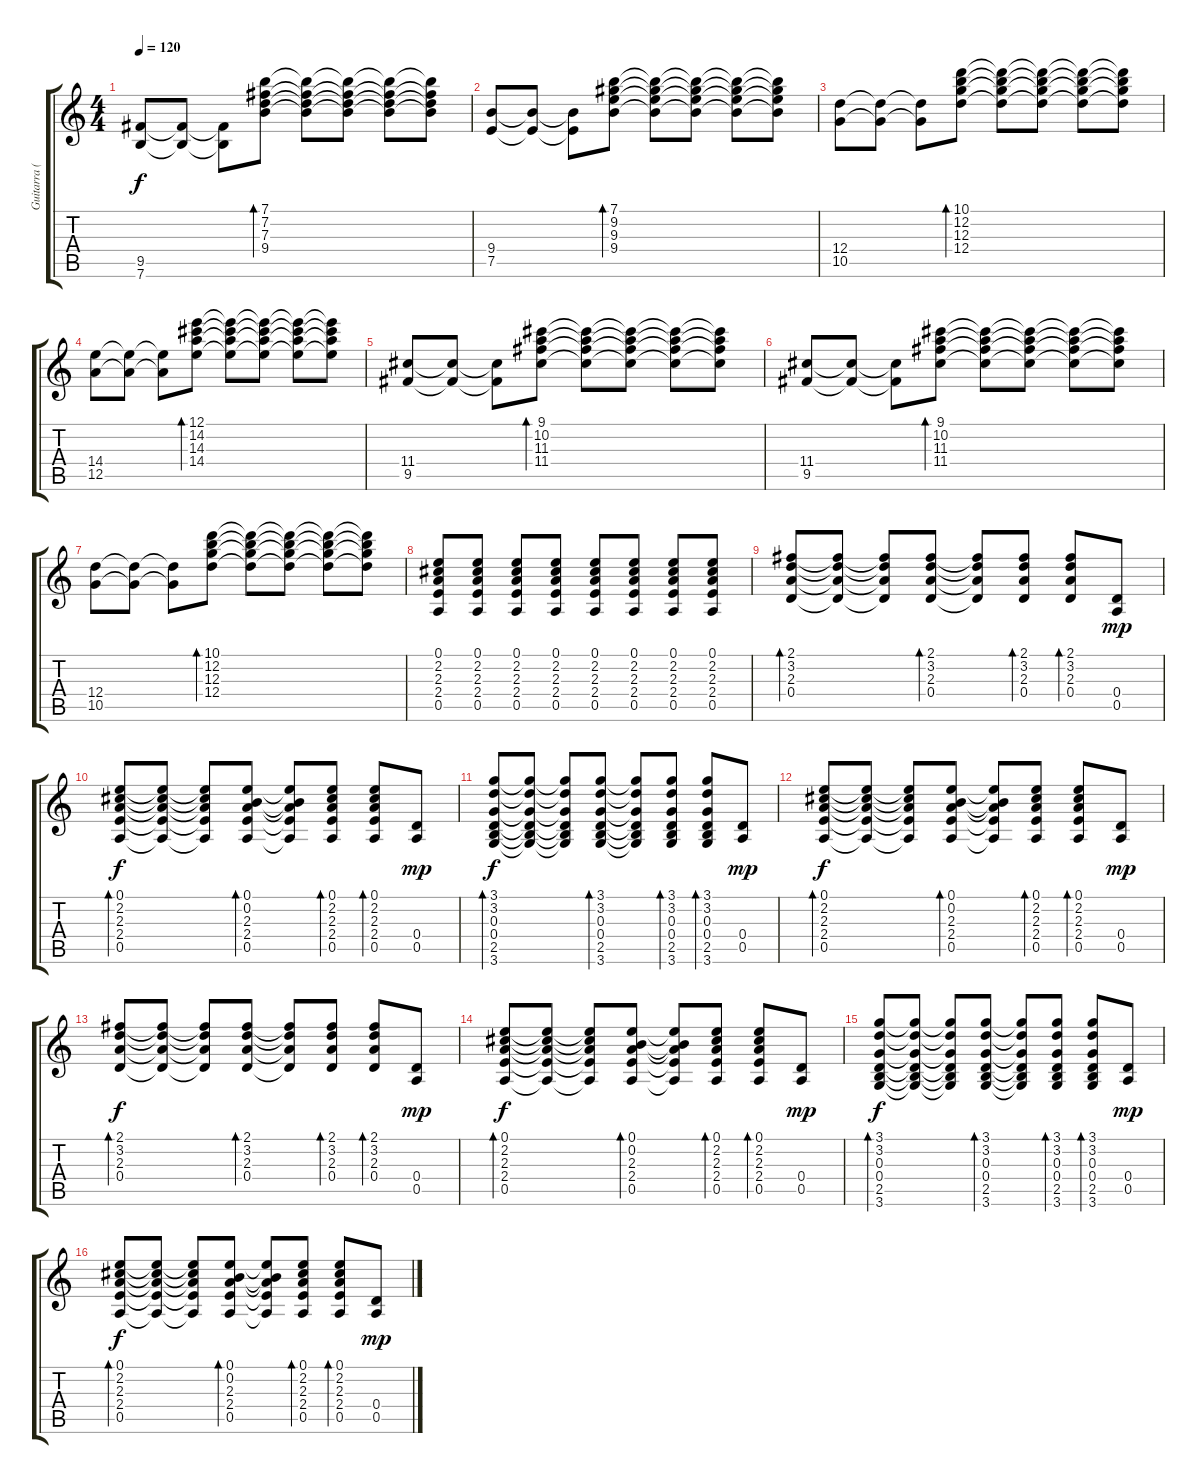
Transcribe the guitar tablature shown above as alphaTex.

\track ("Guitarra (Acustica)" "Guitarra (") {instrument acousticguitarsteel}
\staff {score tabs}
\tuning (E4 B3 G3 D3 A2 E2) {hide}
\ts (4 4)
\tempo 120
\clef g2
\ks c
(9.5 7.6).8{dy f} (9.5{t} 7.6{t}).8 (9.5{t} 7.6{t}).8 (7.1 7.2 7.3 9.4).8{bd 480} (7.1{t} 7.2{t} 7.3{t} 9.4{t}).8 (7.1{t} 7.2{t} 7.3{t} 9.4{t}).8 (7.1{t} 7.2{t} 7.3{t} 9.4{t}).8 (7.1{t} 7.2{t} 7.3{t} 9.4{t}).8 |
(9.4 7.5).8 (9.4{t} 7.5{t}).8 (9.4{t} 7.5{t}).8 (7.1 9.2 9.3 9.4).8{bd 480} (7.1{t} 9.2{t} 9.3{t} 9.4{t}).8 (7.1{t} 9.2{t} 9.3{t} 9.4{t}).8 (7.1{t} 9.2{t} 9.3{t} 9.4{t}).8 (7.1{t} 9.2{t} 9.3{t} 9.4{t}).8 |
(12.4 10.5).8 (12.4{t} 10.5{t}).8 (12.4{t} 10.5{t}).8 (10.1 12.2 12.3 12.4).8{bd 480} (10.1{t} 12.2{t} 12.3{t} 12.4{t}).8 (10.1{t} 12.2{t} 12.3{t} 12.4{t}).8 (10.1{t} 12.2{t} 12.3{t} 12.4{t}).8 (10.1{t} 12.2{t} 12.3{t} 12.4{t}).8 |
(14.4 12.5).8 (14.4{t} 12.5{t}).8 (14.4{t} 12.5{t}).8 (12.1 14.2 14.3 14.4).8{bd 480} (12.1{t} 14.2{t} 14.3{t} 14.4{t}).8 (12.1{t} 14.2{t} 14.3{t} 14.4{t}).8 (12.1{t} 14.2{t} 14.3{t} 14.4{t}).8 (12.1{t} 14.2{t} 14.3{t} 14.4{t}).8 |
(11.4 9.5).8 (11.4{t} 9.5{t}).8 (11.4{t} 9.5{t}).8 (9.1 10.2 11.3 11.4).8{bd 480} (9.1{t} 10.2{t} 11.3{t} 11.4{t}).8 (9.1{t} 10.2{t} 11.3{t} 11.4{t}).8 (9.1{t} 10.2{t} 11.3{t} 11.4{t}).8 (9.1{t} 10.2{t} 11.3{t} 11.4{t}).8 |
(11.4 9.5).8 (11.4{t} 9.5{t}).8 (11.4{t} 9.5{t}).8 (9.1 10.2 11.3 11.4).8{bd 480} (9.1{t} 10.2{t} 11.3{t} 11.4{t}).8 (9.1{t} 10.2{t} 11.3{t} 11.4{t}).8 (9.1{t} 10.2{t} 11.3{t} 11.4{t}).8 (9.1{t} 10.2{t} 11.3{t} 11.4{t}).8 |
(12.4 10.5).8 (12.4{t} 10.5{t}).8 (12.4{t} 10.5{t}).8 (10.1 12.2 12.3 12.4).8{bd 480} (10.1{t} 12.2{t} 12.3{t} 12.4{t}).8 (10.1{t} 12.2{t} 12.3{t} 12.4{t}).8 (10.1{t} 12.2{t} 12.3{t} 12.4{t}).8 (10.1{t} 12.2{t} 12.3{t} 12.4{t}).8 |
(0.1 2.2 2.3 2.4 0.5).8 (0.1 2.2 2.3 2.4 0.5).8 (0.1 2.2 2.3 2.4 0.5).8 (0.1 2.2 2.3 2.4 0.5).8 (0.1 2.2 2.3 2.4 0.5).8 (0.1 2.2 2.3 2.4 0.5).8 (0.1 2.2 2.3 2.4 0.5).8 (0.1 2.2 2.3 2.4 0.5).8 |
(2.1 3.2 2.3 0.4).8{bd 60} (2.1{t} 3.2{t} 2.3{t} 0.4{t}).8 (2.1{t} 3.2{t} 2.3{t} 0.4{t}).8 (2.1 3.2 2.3 0.4).8{bd 60} (2.1{t} 3.2{t} 2.3{t} 0.4{t}).8 (2.1 3.2 2.3 0.4).8{bd 60} (2.1 3.2 2.3 0.4).8{bd 60} (0.4 0.5).8{dy mp} |
(0.1 2.2 2.3 2.4 0.5).8{bd 60 dy f} (0.1{t} 2.2{t} 2.3{t} 2.4{t} 0.5{t}).8 (0.1{t} 2.2{t} 2.3{t} 2.4{t} 0.5{t}).8 (0.1 0.2 2.3 2.4 0.5).8{bd 60} (0.1{t} 0.2{t} 2.3{t} 2.4{t} 0.5{t}).8 (0.1 2.2 2.3 2.4 0.5).8{bd 60} (0.1 2.2 2.3 2.4 0.5).8{bd 60} (0.4 0.5).8{dy mp} |
(3.1 3.2 0.3 0.4 2.5 3.6).8{bd 60 dy f} (3.1{t} 3.2{t} 0.3{t} 0.4{t} 2.5{t} 3.6{t}).8 (3.1{t} 3.2{t} 0.3{t} 0.4{t} 2.5{t} 3.6{t}).8 (3.1 3.2 0.3 0.4 2.5 3.6).8{bd 60} (3.1{t} 3.2{t} 0.3{t} 0.4{t} 2.5{t} 3.6{t}).8 (3.1 3.2 0.3 0.4 2.5 3.6).8{bd 60} (3.1 3.2 0.3 0.4 2.5 3.6).8{bd 60} (0.4 0.5).8{dy mp} |
(0.1 2.2 2.3 2.4 0.5).8{bd 60 dy f} (0.1{t} 2.2{t} 2.3{t} 2.4{t} 0.5{t}).8 (0.1{t} 2.2{t} 2.3{t} 2.4{t} 0.5{t}).8 (0.1 0.2 2.3 2.4 0.5).8{bd 60} (0.1{t} 0.2{t} 2.3{t} 2.4{t} 0.5{t}).8 (0.1 2.2 2.3 2.4 0.5).8{bd 60} (0.1 2.2 2.3 2.4 0.5).8{bd 60} (0.4 0.5).8{dy mp} |
(2.1 3.2 2.3 0.4).8{bd 60 dy f} (2.1{t} 3.2{t} 2.3{t} 0.4{t}).8 (2.1{t} 3.2{t} 2.3{t} 0.4{t}).8 (2.1 3.2 2.3 0.4).8{bd 60} (2.1{t} 3.2{t} 2.3{t} 0.4{t}).8 (2.1 3.2 2.3 0.4).8{bd 60} (2.1 3.2 2.3 0.4).8{bd 60} (0.4 0.5).8{dy mp} |
(0.1 2.2 2.3 2.4 0.5).8{bd 60 dy f} (0.1{t} 2.2{t} 2.3{t} 2.4{t} 0.5{t}).8 (0.1{t} 2.2{t} 2.3{t} 2.4{t} 0.5{t}).8 (0.1 0.2 2.3 2.4 0.5).8{bd 60} (0.1{t} 0.2{t} 2.3{t} 2.4{t} 0.5{t}).8 (0.1 2.2 2.3 2.4 0.5).8{bd 60} (0.1 2.2 2.3 2.4 0.5).8{bd 60} (0.4 0.5).8{dy mp} |
(3.1 3.2 0.3 0.4 2.5 3.6).8{bd 60 dy f} (3.1{t} 3.2{t} 0.3{t} 0.4{t} 2.5{t} 3.6{t}).8 (3.1{t} 3.2{t} 0.3{t} 0.4{t} 2.5{t} 3.6{t}).8 (3.1 3.2 0.3 0.4 2.5 3.6).8{bd 60} (3.1{t} 3.2{t} 0.3{t} 0.4{t} 2.5{t} 3.6{t}).8 (3.1 3.2 0.3 0.4 2.5 3.6).8{bd 60} (3.1 3.2 0.3 0.4 2.5 3.6).8{bd 60} (0.4 0.5).8{dy mp} |
(0.1 2.2 2.3 2.4 0.5).8{bd 60 dy f} (0.1{t} 2.2{t} 2.3{t} 2.4{t} 0.5{t}).8 (0.1{t} 2.2{t} 2.3{t} 2.4{t} 0.5{t}).8 (0.1 0.2 2.3 2.4 0.5).8{bd 60} (0.1{t} 0.2{t} 2.3{t} 2.4{t} 0.5{t}).8 (0.1 2.2 2.3 2.4 0.5).8{bd 60} (0.1 2.2 2.3 2.4 0.5).8{bd 60} (0.4 0.5).8{dy mp}
